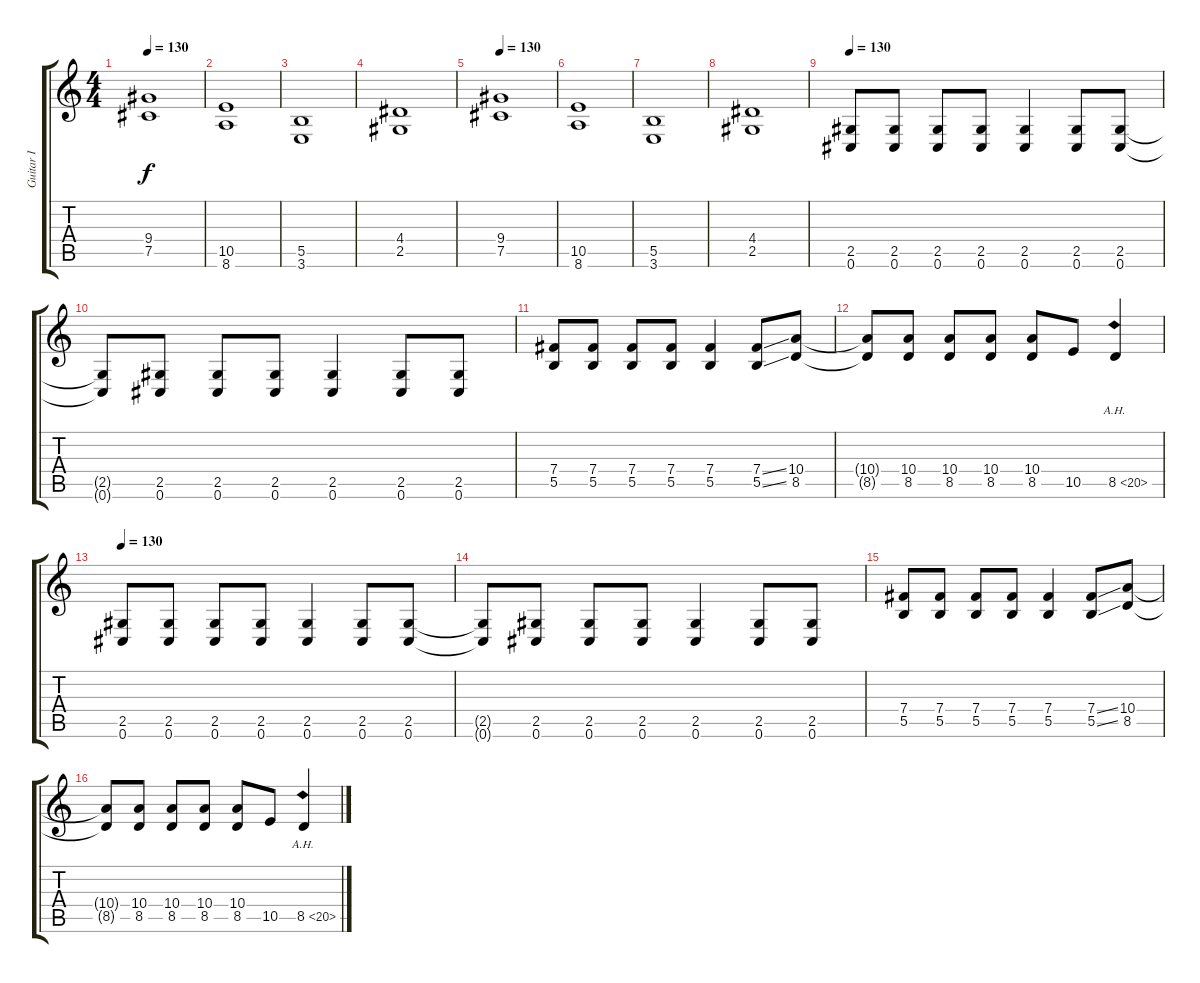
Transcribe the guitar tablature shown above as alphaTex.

\track ("Guitar I" "Guitar I") {instrument distortionguitar}
\staff {score tabs}
\tuning (Db4 Ab3 E3 B2 Gb2 Db2) {hide}
\ts (4 4)
\tempo 130
\clef g2
\ks c
(9.4 7.5).1{dy f} |
(10.5 8.6).1 |
(5.5 3.6).1 |
(4.4 2.5).1 |
\tempo 130
(9.4 7.5).1 |
(10.5 8.6).1 |
(5.5 3.6).1 |
(4.4 2.5).1 |
\tempo 140
\tempo 130
(2.5 0.6).8 (2.5 0.6).8 (2.5 0.6).8 (2.5 0.6).8 (2.5 0.6).4 (2.5 0.6).8 (2.5 0.6).8 |
(2.5{t} 0.6{t}).8 (2.5 0.6).8 (2.5 0.6).8 (2.5 0.6).8 (2.5 0.6).4 (2.5 0.6).8 (2.5 0.6).8 |
(7.4 5.5).8 (7.4 5.5).8 (7.4 5.5).8 (7.4 5.5).8 (7.4 5.5).4 (7.4{ss} 5.5{ss}).8 (10.4 8.5).8 |
(10.4{t} 8.5{t}).8 (10.4 8.5).8 (10.4 8.5).8 (10.4 8.5).8 (10.4 8.5).8 10.5.8 8.5{ah 12}.4 |
\tempo 140
\tempo 130
(2.5 0.6).8 (2.5 0.6).8 (2.5 0.6).8 (2.5 0.6).8 (2.5 0.6).4 (2.5 0.6).8 (2.5 0.6).8 |
(2.5{t} 0.6{t}).8 (2.5 0.6).8 (2.5 0.6).8 (2.5 0.6).8 (2.5 0.6).4 (2.5 0.6).8 (2.5 0.6).8 |
(7.4 5.5).8 (7.4 5.5).8 (7.4 5.5).8 (7.4 5.5).8 (7.4 5.5).4 (7.4{ss} 5.5{ss}).8 (10.4 8.5).8 |
(10.4{t} 8.5{t}).8 (10.4 8.5).8 (10.4 8.5).8 (10.4 8.5).8 (10.4 8.5).8 10.5.8 8.5{ah 12}.4
